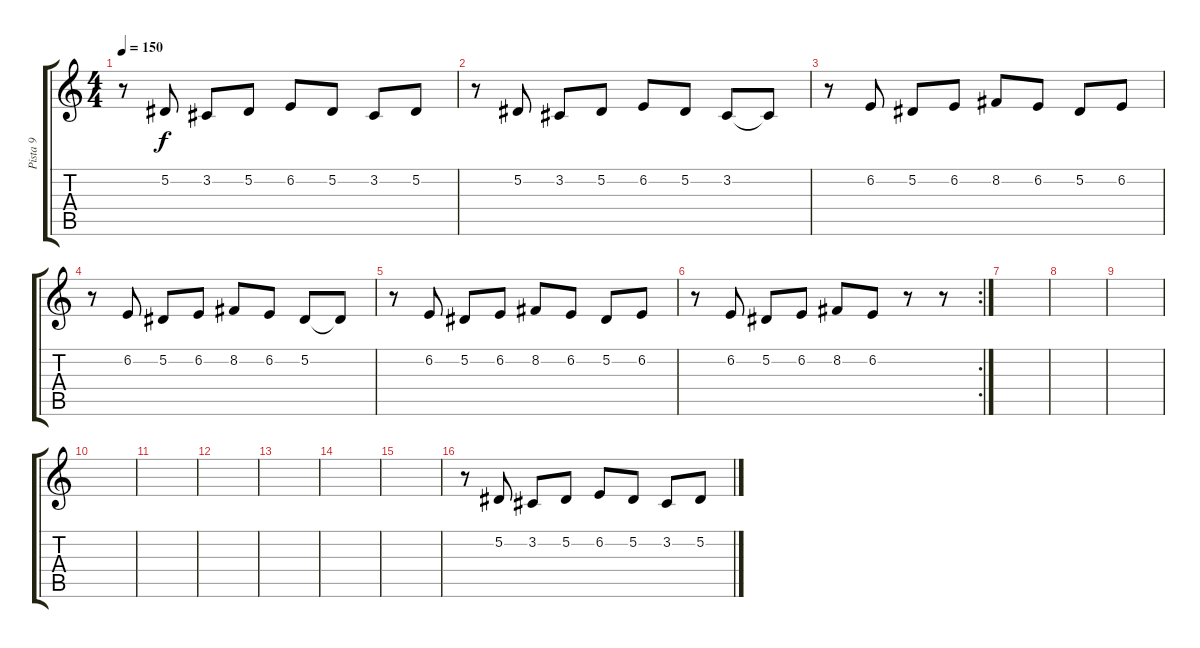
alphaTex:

\track ("Pista 9" "Pista 9") {instrument stringensemble1}
\staff {score tabs}
\tuning (Eb4 Bb3 Gb3 Db3 Ab2 Eb2) {hide}
\ts (4 4)
\tempo 150
\clef g2
\ks c
r.8{dy f} 5.2.8 3.2.8 5.2.8 6.2.8 5.2.8 3.2.8 5.2.8 |
r.8 5.2.8 3.2.8 5.2.8 6.2.8 5.2.8 3.2.8 3.2{t}.8 |
r.8 6.2.8 5.2.8 6.2.8 8.2.8 6.2.8 5.2.8 6.2.8 |
r.8 6.2.8 5.2.8 6.2.8 8.2.8 6.2.8 5.2.8 5.2{t}.8 |
r.8 6.2.8 5.2.8 6.2.8 8.2.8 6.2.8 5.2.8 6.2.8 |
\rc 2
r.8 6.2.8 5.2.8 6.2.8 8.2.8 6.2.8 r.8 r.8 |
|
|
|
|
|
|
|
|
|
r.8 5.2.8 3.2.8 5.2.8 6.2.8 5.2.8 3.2.8 5.2.8
